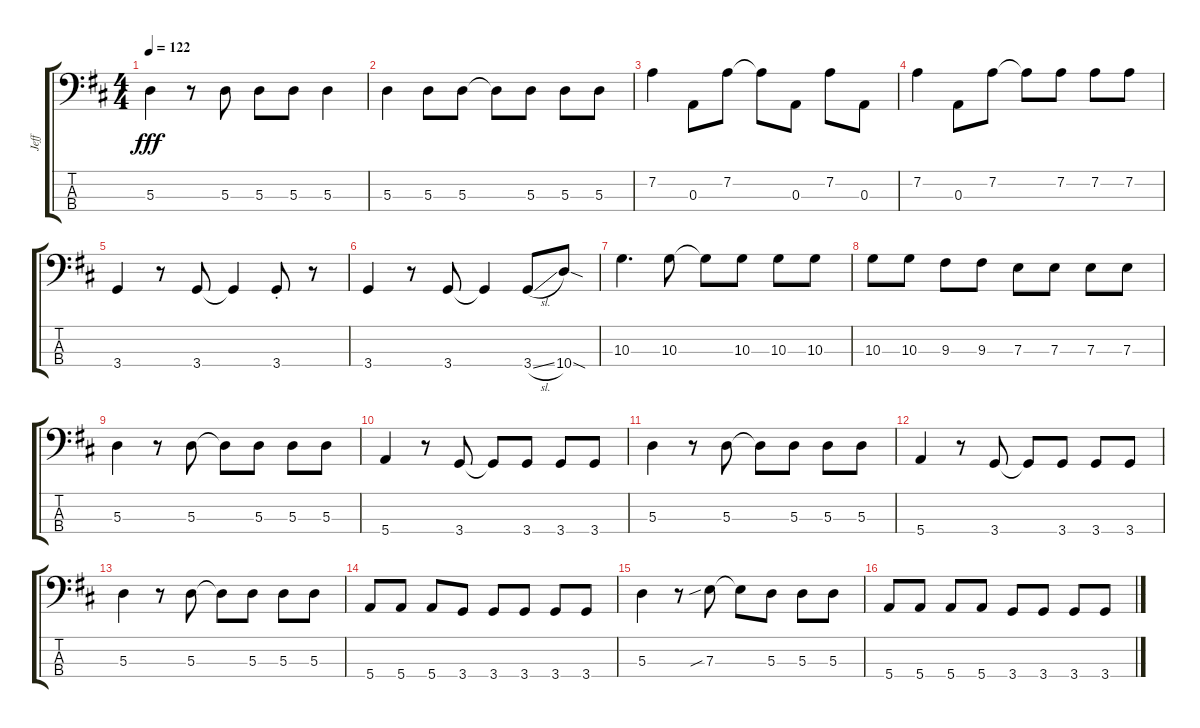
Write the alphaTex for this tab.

\track ("Jeff" "Jeff") {instrument electricbassfinger}
\staff {score tabs}
\tuning (G2 D2 A1 E1) {hide}
\ts (4 4)
\tempo 122
\clef f4
\ks d
5.3.4{dy fff} r.8 5.3.8 5.3.8 5.3.8 5.3.4 |
5.3.4 5.3.8 5.3.8 5.3{t}.8 5.3.8 5.3.8 5.3.8 |
7.2.4 0.3.8 7.2.8 7.2{t}.8 0.3.8 7.2.8 0.3.8 |
7.2.4 0.3.8 7.2.8 7.2{t}.8 7.2.8 7.2.8 7.2.8 |
3.4.4 r.8 3.4.8 3.4{t}.4 3.4{st}.8 r.8 |
3.4.4 r.8 3.4.8 3.4{t}.4 3.4{sl}.8 10.4{sod}.8 |
10.3.4{d} 10.3.8 10.3{t}.8 10.3.8 10.3.8 10.3.8 |
10.3.8 10.3.8 9.3.8 9.3.8 7.3.8 7.3.8 7.3.8 7.3.8 |
5.3.4 r.8 5.3.8 5.3{t}.8 5.3.8 5.3.8 5.3.8 |
5.4.4 r.8 3.4.8 3.4{t}.8 3.4.8 3.4.8 3.4.8 |
5.3.4 r.8 5.3.8 5.3{t}.8 5.3.8 5.3.8 5.3.8 |
5.4.4 r.8 3.4.8 3.4{t}.8 3.4.8 3.4.8 3.4.8 |
5.3.4 r.8 5.3.8 5.3{t}.8 5.3.8 5.3.8 5.3.8 |
5.4.8 5.4.8 5.4.8 3.4.8 3.4.8 3.4.8 3.4.8 3.4.8 |
5.3.4 r.8 7.3{sib}.8 7.3{t}.8 5.3.8 5.3.8 5.3.8 |
5.4.8 5.4.8 5.4.8 5.4.8 3.4.8 3.4.8 3.4.8 3.4.8
